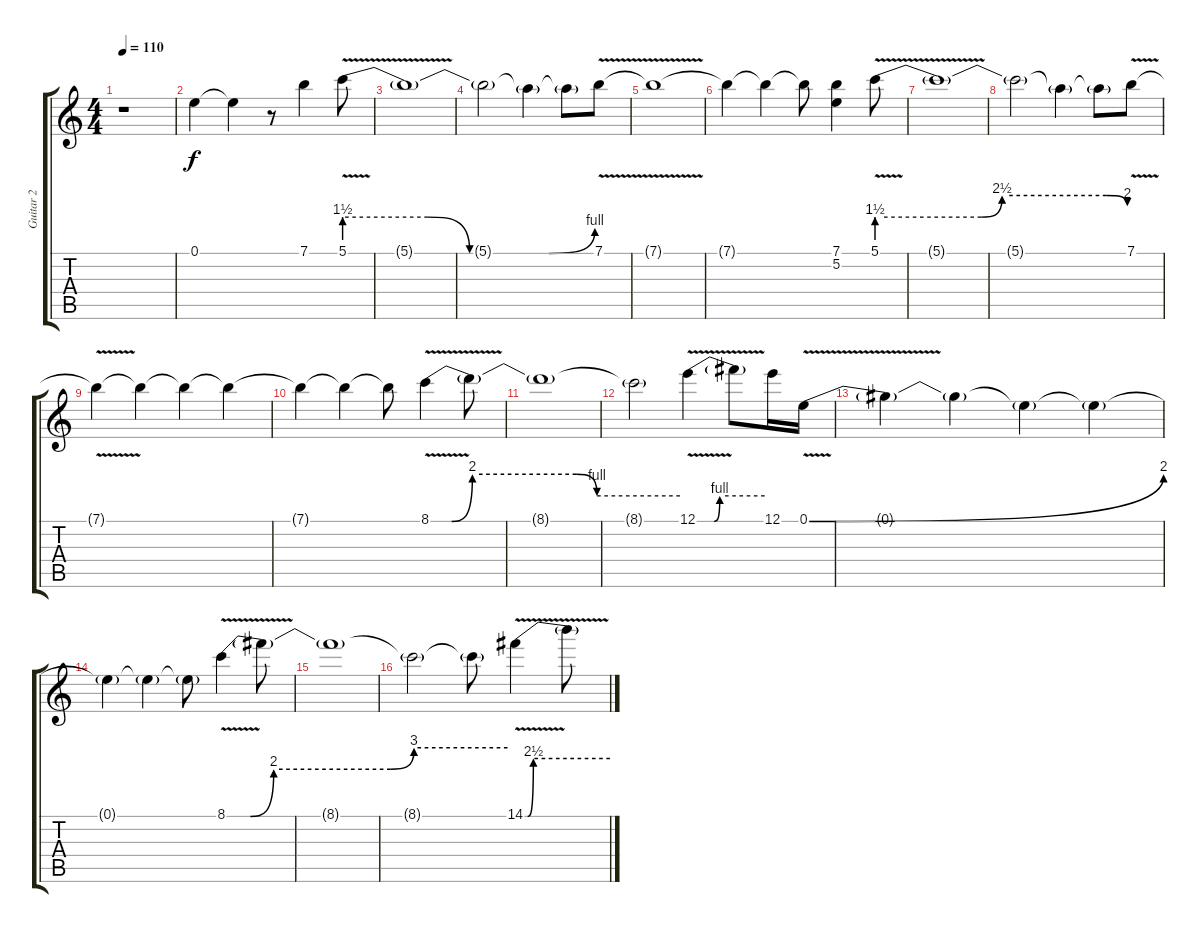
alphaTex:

\track ("Guitar 2" "Guitar 2") {instrument overdrivenguitar}
\staff {score tabs}
\tuning (E4 B3 G3 D3 A2 E2) {hide}
\ts (4 4)
\tempo 110
\clef g2
\ks c
r.1{dy f} |
0.1.4{volume 3} 0.1{t}.4{volume 2} r.8 7.1.4{volume 9} 5.1{be (custom 0 6 20 6 30 0 35 0 45 0 49 0 60 4) v}.8 |
5.1{t}.1 |
5.1{t}.2 5.1{t}.4 5.1{t}.8 7.1{v}.8 |
7.1{t}.1 |
7.1{t}.4 7.1{t}.4 7.1{t}.8 (7.1 5.2).4 5.1{be (custom 0 6 25 6 30 10 55 10 60 8) v}.8 |
5.1{t}.1 |
5.1{t}.2 5.1{t}.4 5.1{t}.8 7.1{v}.8 |
7.1{t}.4 7.1{t}.4 7.1{t}.4 7.1{t}.4 |
7.1{t}.4 7.1{t}.4 7.1{t}.8 8.1{be (custom 0 0 5 0 10 8 35 8 40 4 60 4) v}.4 8.1{t}.8 |
8.1{t}.1 |
8.1{t}.2 12.1{be (custom 0 0 15 0 20 4 60 4) v}.4 12.1{t}.8 12.1.16 0.1{be (bend 0 0 60 8) v}.16 |
0.1{t}.4 0.1{t}.4 0.1{t}.4 0.1{t}.4 |
0.1{t}.4 0.1{t}.4 0.1{t}.8 8.1{be (custom 0 0 5 0 10 8 35 8 40 12 60 12) v}.4 8.1{t}.8 |
8.1{t}.1 |
8.1{t}.2 8.1{t}.8 14.1{be (custom 0 0 2 0 6 10 60 10) v}.4 14.1{t}.8
